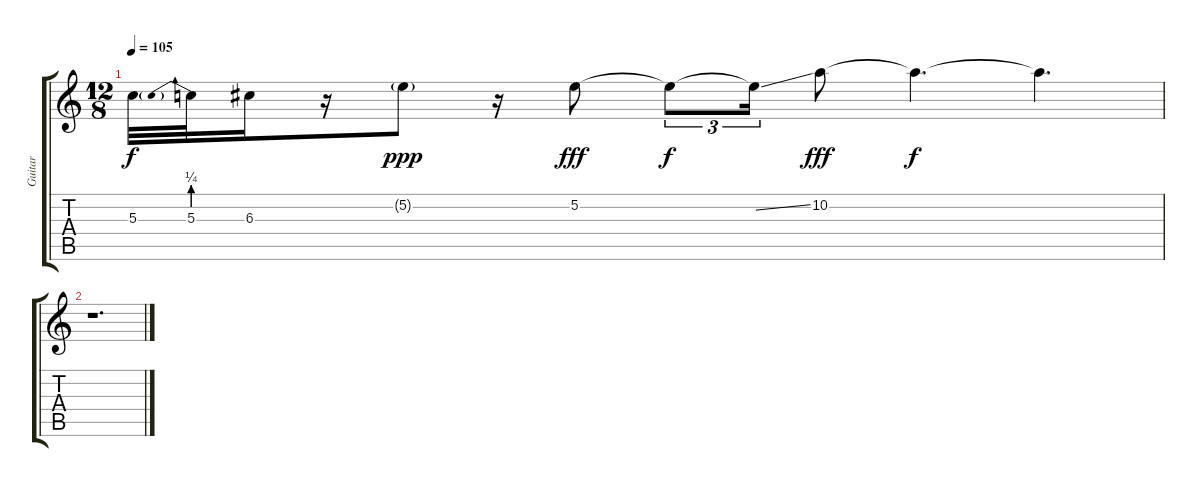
\track ("Guitar" "Guitar") {instrument overdrivenguitar}
\staff {score tabs}
\tuning (E4 B3 G3 D3 A2 E2) {hide}
\ts (12 8)
\tempo 105
\clef g2
\ks c
5.3.32{dy f} 5.3{be (prebend 0 1 60 1)}.32 6.3.16 r.16 5.2{g}.8{dy ppp} r.16 5.2.8{dy fff} 5.2{t}.8{tu (3 2) dy f} 5.2{ss t}.16{tu (3 2)} 10.2.8{dy fff} 10.2{t}.4{d dy f volume 9} 10.2{t}.4{d} |
r.1{d}
